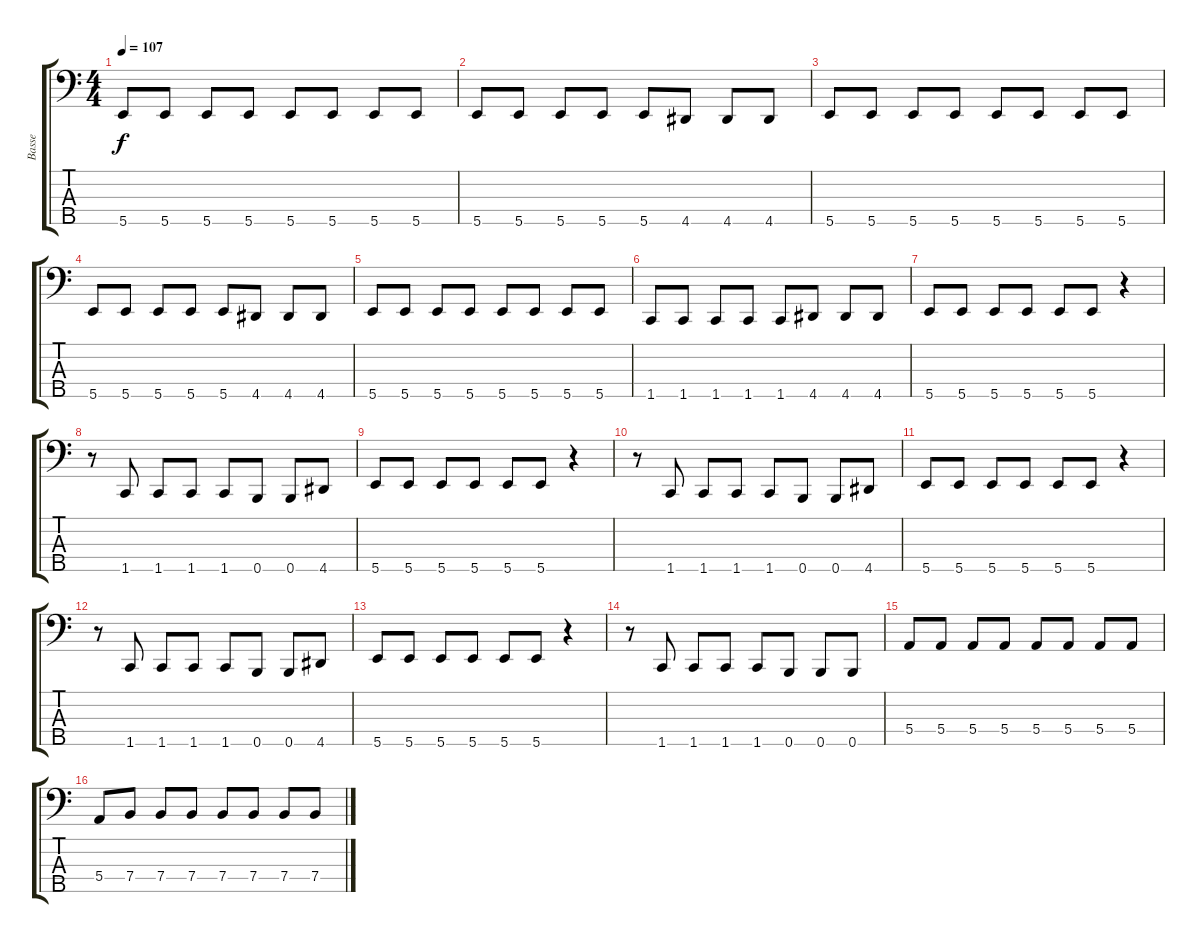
\track ("Basse" "Basse") {instrument electricbassfinger}
\staff {score tabs}
\tuning (G2 D2 A1 E1 B0) {hide}
\ts (4 4)
\tempo 107
\clef f4
\ks c
5.5.8{dy f} 5.5.8 5.5.8 5.5.8 5.5.8 5.5.8 5.5.8 5.5.8 |
5.5.8 5.5.8 5.5.8 5.5.8 5.5.8 4.5.8 4.5.8 4.5.8 |
5.5.8 5.5.8 5.5.8 5.5.8 5.5.8 5.5.8 5.5.8 5.5.8 |
5.5.8 5.5.8 5.5.8 5.5.8 5.5.8 4.5.8 4.5.8 4.5.8 |
5.5.8 5.5.8 5.5.8 5.5.8 5.5.8 5.5.8 5.5.8 5.5.8 |
1.5.8 1.5.8 1.5.8 1.5.8 1.5.8 4.5.8 4.5.8 4.5.8 |
5.5.8 5.5.8 5.5.8 5.5.8 5.5.8 5.5.8 r.4 |
r.8 1.5.8 1.5.8 1.5.8 1.5.8 0.5.8 0.5.8 4.5.8 |
5.5.8 5.5.8 5.5.8 5.5.8 5.5.8 5.5.8 r.4 |
r.8 1.5.8 1.5.8 1.5.8 1.5.8 0.5.8 0.5.8 4.5.8 |
5.5.8 5.5.8 5.5.8 5.5.8 5.5.8 5.5.8 r.4 |
r.8 1.5.8 1.5.8 1.5.8 1.5.8 0.5.8 0.5.8 4.5.8 |
5.5.8 5.5.8 5.5.8 5.5.8 5.5.8 5.5.8 r.4 |
r.8 1.5.8 1.5.8 1.5.8 1.5.8 0.5.8 0.5.8 0.5.8 |
5.4.8 5.4.8 5.4.8 5.4.8 5.4.8 5.4.8 5.4.8 5.4.8 |
5.4.8 7.4.8 7.4.8 7.4.8 7.4.8 7.4.8 7.4.8 7.4.8
